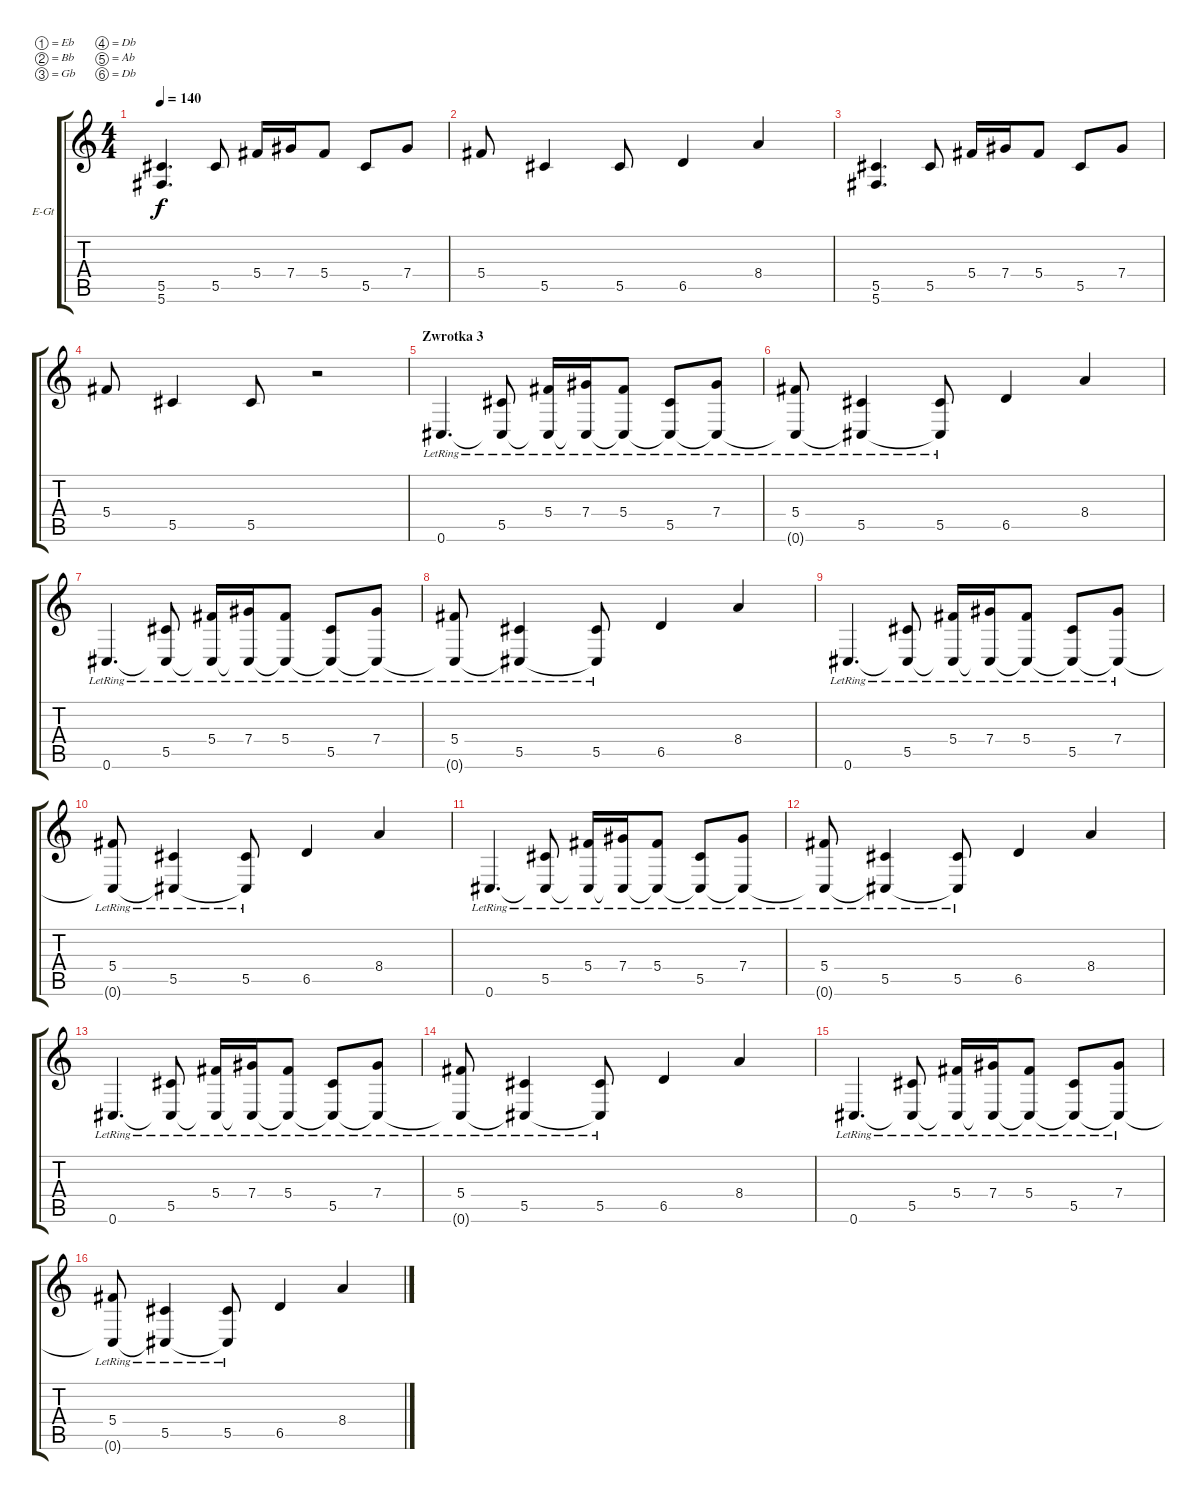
\bracketExtendMode groupsimilarinstruments
\firstSystemTrackNameOrientation horizontal
\otherSystemsTrackNameOrientation horizontal
\track ("Gitara 1" "E-Gt") {instrument distortionguitar}
\staff {score tabs}
\tuning (Eb4 Bb3 Gb3 Db3 Ab2 Db2)
\ts (4 4)
\tempo 140
\clef g2
\ks c
(5.5 5.6).4{d dy f} 5.5.8 5.4.16 7.4.16 5.4.8 5.5.8 7.4.8 |
5.4.8 5.5.4 5.5.8 6.5.4 8.4.4 |
(5.5 5.6).4{d} 5.5.8 5.4.16 7.4.16 5.4.8 5.5.8 7.4.8 |
5.4.8 5.5.4 5.5.8 r.2 |
\section ("" "Zwrotka 3")
0.6{lr}.4{d} (5.5{lr} 0.6{lr t}).8 (5.4 0.6{lr t}).16 (7.4 0.6{lr t}).16 (5.4 0.6{lr t}).8 (5.5{lr} 0.6{lr t}).8 (7.4 0.6{lr t}).8 |
(5.4 0.6{lr t}).8 (5.5 0.6{lr t}).4 (5.5 0.6{lr t}).8 6.5.4 8.4.4 |
0.6{lr}.4{d} (5.5{lr} 0.6{lr t}).8 (5.4 0.6{lr t}).16 (7.4 0.6{lr t}).16 (5.4 0.6{lr t}).8 (5.5{lr} 0.6{lr t}).8 (7.4 0.6{lr t}).8 |
(5.4 0.6{lr t}).8 (5.5 0.6{lr t}).4 (5.5 0.6{lr t}).8 6.5.4 8.4.4 |
0.6{lr}.4{d} (5.5{lr} 0.6{lr t}).8 (5.4 0.6{lr t}).16 (7.4 0.6{lr t}).16 (5.4 0.6{lr t}).8 (5.5{lr} 0.6{lr t}).8 (7.4 0.6{lr t}).8 |
(5.4 0.6{lr t}).8 (5.5 0.6{lr t}).4 (5.5 0.6{lr t}).8 6.5.4 8.4.4 |
0.6{lr}.4{d} (5.5{lr} 0.6{lr t}).8 (5.4 0.6{lr t}).16 (7.4 0.6{lr t}).16 (5.4 0.6{lr t}).8 (5.5{lr} 0.6{lr t}).8 (7.4 0.6{lr t}).8 |
(5.4 0.6{lr t}).8 (5.5 0.6{lr t}).4 (5.5 0.6{lr t}).8 6.5.4 8.4.4 |
0.6{lr}.4{d} (5.5{lr} 0.6{lr t}).8 (5.4 0.6{lr t}).16 (7.4 0.6{lr t}).16 (5.4 0.6{lr t}).8 (5.5{lr} 0.6{lr t}).8 (7.4 0.6{lr t}).8 |
(5.4 0.6{lr t}).8 (5.5 0.6{lr t}).4 (5.5 0.6{lr t}).8 6.5.4 8.4.4 |
0.6{lr}.4{d} (5.5{lr} 0.6{lr t}).8 (5.4 0.6{lr t}).16 (7.4 0.6{lr t}).16 (5.4 0.6{lr t}).8 (5.5{lr} 0.6{lr t}).8 (7.4 0.6{lr t}).8 |
(5.4 0.6{lr t}).8 (5.5 0.6{lr t}).4 (5.5 0.6{lr t}).8 6.5.4 8.4.4
